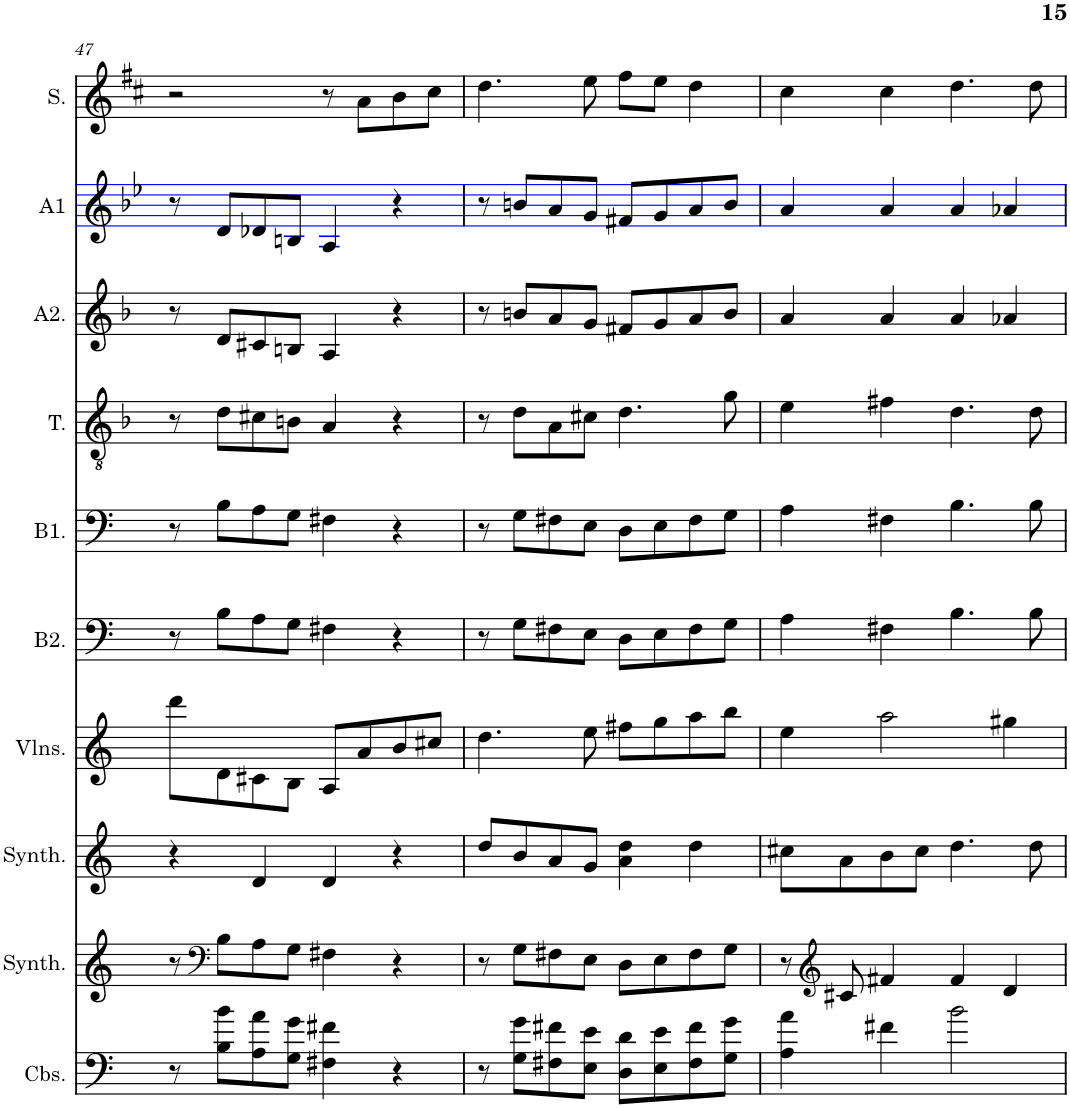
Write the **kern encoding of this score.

**kern	**kern	**kern	**kern	**kern	**kern	**kern	**kern	**kern	**kern
*part10	*part9	*part8	*part7	*part6	*part5	*part4	*part3	*part2	*part1
*staff10	*staff9	*staff8	*staff7	*staff6	*staff5	*staff4	*staff3	*staff2	*staff1
*I"Contrebasses, D'Bass/Strings, etc	*I"Synthétiseur d'instruments à cordes, Synth strings, etc	*I"Synthétiseur d'instruments à cordes, Synth strings 2	*I"Violons, 1st violins	*I"Basse2	*I"Basse1	*I"Ténor	*I"Alto2	*I"Alto1	*I"Soprano
*I'Cbs.	*I'Synth.	*I'Synth.	*I'Vlns.	*I'B2.	*I'B1.	*I'T.	*I'A2.	*I'A1	*I'S.
!!LO:PB:g=z
*clefF4	*clefG2	*clefG2	*clefG2	*clefF4	*clefF4	*clefGv2	*clefG2	*clefG2	*clefG2
*Trd7c12	*	*	*	*	*	*	*	*	*
*k[]	*k[]	*k[]	*k[]	*k[]	*k[]	*k[b-]	*k[b-]	*k[b-e-]	*k[f#c#]
*M4/4	*M4/4	*M4/4	*M4/4	*M4/4	*M4/4	*M4/4	*M4/4	*M4/4	*M4/4
=47	=47	=47	=47	=47	=47	=47	=47	=47	=47
8r	8r	4r	8ddd\L	8r	8r	8r	8r	8r	2r
*	*clefF4	*	*	*	*	*	*	*	*
8B\ 8b\L	8B\L	.	8d\	8B\L	8B\L	8d\L	8d/L	8d/L	.
8A\ 8a\	8A\	4d/	8c#X\	8A\	8A\	8c#X\	8c#X/	8d-X/	.
8G\ 8g\J	8G\J	.	8B\J	8G\J	8G\J	8Bn\J	8Bn/J	8Bn/J	.
4F#X\ 4f#X\	4F#X\	4d/	8A/L	4F#X\	4F#X\	4A/	4A/	4A/	8r
.	.	.	8a/	.	.	.	.	.	8a\L
4r	4r	4r	8b/	4r	4r	4r	4r	4r	8b\
.	.	.	8cc#X/J	.	.	.	.	.	8cc#\J
=48	=48	=48	=48	=48	=48	=48	=48	=48	=48
8r	8r	8dd/L	4.dd\	8r	8r	8r	8r	8r	4.dd\
8G\ 8g\L	8G\L	8b/	.	8G\L	8G\L	8d\L	8bn/L	8bn/L	.
8F#X\ 8f#X\	8F#X\	8a/	.	8F#X\	8F#X\	8A\	8a/	8a/	.
8E\ 8e\J	8E\J	8g/J	8ee\	8E\J	8E\J	8c#X\J	8g/J	8g/J	8ee\
8D\ 8d\L	8D\L	4a\ 4dd\	8ff#X\L	8D\L	8D\L	4.d\	8f#X/L	8f#X/L	8ff#\L
8E\ 8e\	8E\	.	8gg\	8E\	8E\	.	8g/	8g/	8ee\J
8F#\ 8f#\	8F#\	4dd\	8aa\	8F#\	8F#\	.	8a/	8a/	4dd\
8G\ 8g\J	8G\J	.	8bb\J	8G\J	8G\J	8g\	8b/J	8b/J	.
=49	=49	=49	=49	=49	=49	=49	=49	=49	=49
4A\ 4a\	8r	8cc#X\L	4ee\	4A\	4A\	4e\	4a/	4a/	4cc#\
*	*clefG2	*	*	*	*	*	*	*	*
.	8c#X/	8a\	.	.	.	.	.	.	.
4f#X\	4f#X/	8b\	2aa\	4F#X\	4F#X\	4f#X\	4a/	4a/	4cc#\
.	.	8cc#\J	.	.	.	.	.	.	.
2b\	4f#/	4.dd\	.	4.B\	4.B\	4.d\	4a/	4a/	4.dd\
.	4d/	.	4gg#X\	.	.	.	4a-X/	4a-X/	.
.	.	8dd\	.	8B\	8B\	8d\	.	.	8dd\
=	=	=	=	=	=	=	=	=	=
*-	*-	*-	*-	*-	*-	*-	*-	*-	*-
